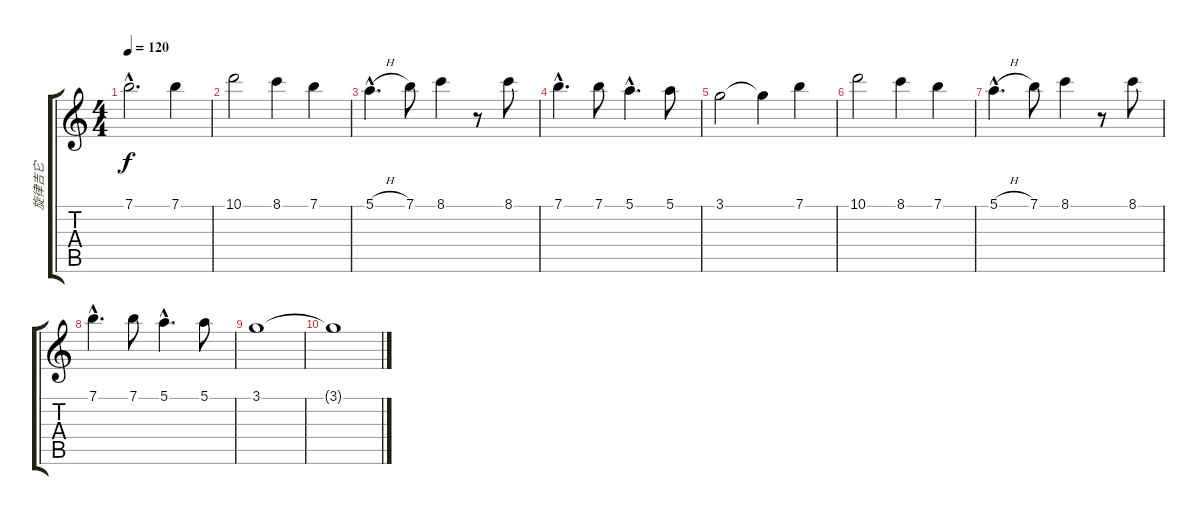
\track ("旋律吉它" "旋律吉它") {instrument electricguitarjazz}
\staff {score tabs}
\tuning (E4 B3 G3 D3 A2 E2) {hide}
\ts (4 4)
\tempo 120
\clef g2
\ks c
7.1{hac}.2{d dy f} 7.1.4 |
10.1.2 8.1.4 7.1.4 |
5.1{h hac}.4{d} 7.1.8 8.1.4 r.8 8.1.8 |
7.1{hac}.4{d} 7.1.8 5.1{hac}.4{d} 5.1.8 |
3.1.2 3.1{t}.4 7.1.4 |
10.1.2 8.1.4 7.1.4 |
5.1{h hac}.4{d} 7.1.8 8.1.4 r.8 8.1.8 |
7.1{hac}.4{d} 7.1.8 5.1{hac}.4{d} 5.1.8 |
3.1.1 |
3.1{t}.1
